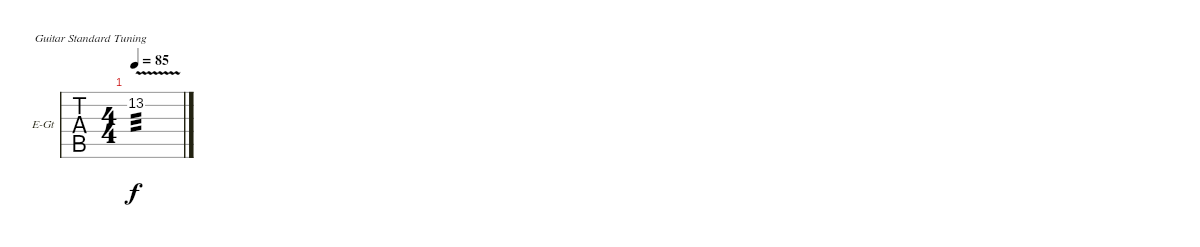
\defaultSystemsLayout 4
\bracketExtendMode groupsimilarinstruments
\firstSystemTrackNameOrientation horizontal
\otherSystemsTrackNameOrientation horizontal
\track ("Electric Guitar" "E-Gt") {instrument distortionguitar}
\staff {tabs}
\tuning (E4 B3 G3 D3 A2 E2)
\ts (4 4)
\tempo 85
\clef g2
\ks c
13.2{v t}.1{tp 3 dy f}
